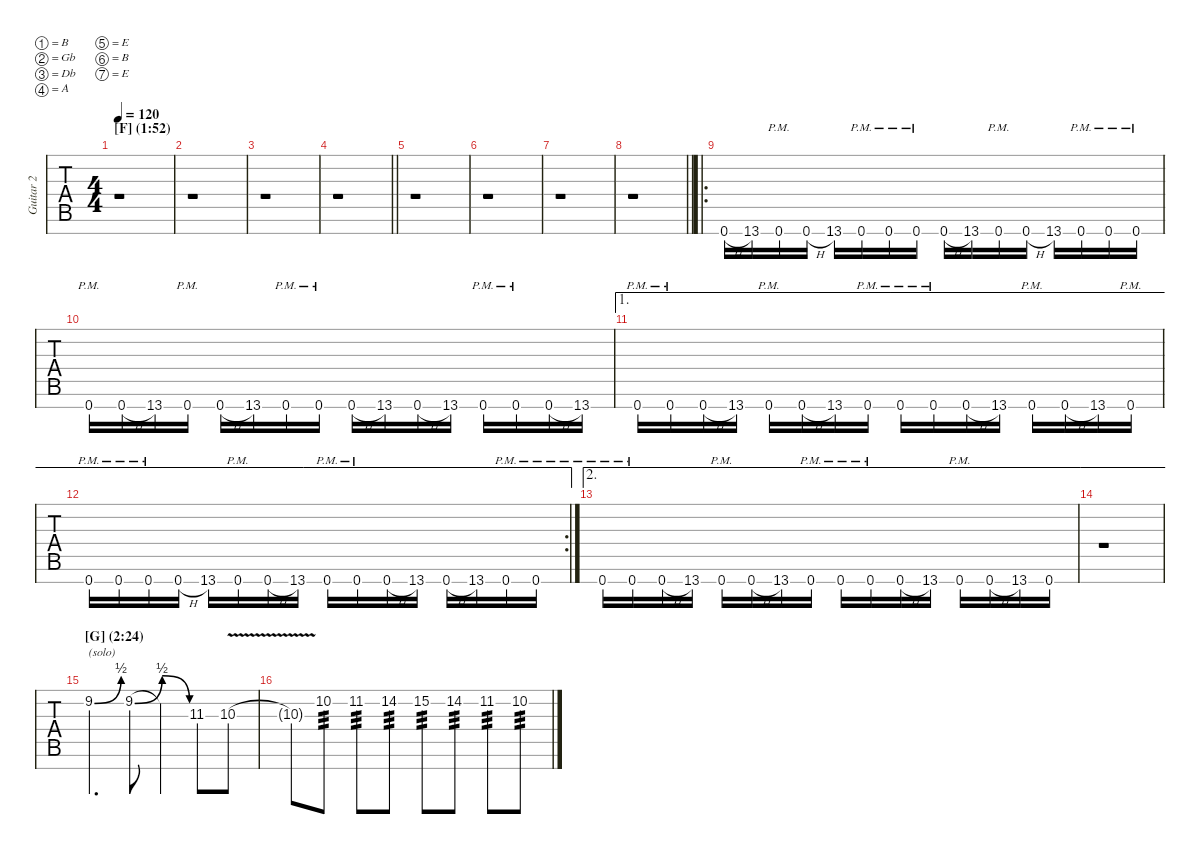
\defaultSystemsLayout 2
\hideDynamics
\bracketExtendMode nobrackets
\multiTrackTrackNamePolicy allsystems
\firstSystemTrackNameMode fullname
\otherSystemsTrackNameMode fullname
\otherSystemsTrackNameOrientation horizontal
\track ("Guitar 2" "Gtr. 2") {instrument overdrivenguitar}
\staff {tabs}
\tuning (B3 Gb3 Db3 A2 E2 B1 E1)
\ts (4 4)
\section ("" "[F] (1:52)")
\scale
0.988082
\tempo 120
\accidentals auto
\clef g2
\ottava regular
\simile none
\ks c
r.1{dy mf} |
\scale
0.988082 r.1 |
\scale
0.988082 r.1 |
\scale
1.0226
\barLineRight lightlight
r.1 |
\scale
0.988082 r.1 |
\scale
0.988082 r.1 |
\scale
0.988082 r.1 |
\scale
1.0226
\barLineRight lightlight
r.1 |
\ro
\scale
1.0003 0.7{h}.16{dy p} 13.7.16 0.7{pm}.16 0.7{h}.16 13.7.16 0.7{pm}.16 0.7{pm}.16 0.7{pm}.16 0.7{h}.16 13.7.16 0.7{pm}.16 0.7{h}.16 13.7.16 0.7{pm}.16 0.7{pm}.16 0.7{pm}.16 |
\scale
0.999699 0.7{pm}.16 0.7{h}.16 13.7.16 0.7{pm}.16 0.7{h}.16 13.7.16 0.7{pm}.16 0.7{pm}.16 0.7{h}.16 13.7.16 0.7{h}.16 13.7.16 0.7{pm}.16 0.7{pm}.16 0.7{h}.16 13.7.16 |
\ae 1
\scale
1.00077 0.7{pm}.16 0.7{pm}.16 0.7{h}.16 13.7.16 0.7{pm}.16 0.7{h}.16 13.7.16 0.7{pm}.16 0.7{pm}.16 0.7{pm}.16 0.7{h}.16 13.7.16 0.7{pm}.16 0.7{h}.16 13.7.16 0.7{pm}.16 |
\ae 1
\rc 2
\scale
0.999233 0.7{pm}.16 0.7{pm}.16 0.7{pm}.16 0.7{h}.16 13.7.16 0.7{pm}.16 0.7{h}.16 13.7.16 0.7{pm}.16 0.7{pm}.16 0.7{h}.16 13.7.16 0.7{h}.16 13.7.16 0.7{pm}.16 0.7{pm}.16 |
\ae 2
\scale
1.0002 0.7{pm}.16 0.7{pm}.16 0.7{h}.16 13.7.16 0.7{pm}.16 0.7{h}.16 13.7.16 0.7{pm}.16 0.7{pm}.16 0.7{pm}.16 0.7{h}.16 13.7.16 0.7{pm}.16 0.7{h}.16 13.7.16 0.7.16 |
\ae 2
\scale
0.999798 r.1 |
\section ("" "[G] (2:24)")
\scale
1.00135 9.2{be (bend 0 0 59.4 2) acc #}.4{d txt "(solo)" dy mf instrument overdrivenguitar} 9.2{be (bendrelease 0 0 9.6 2 20.4 2 41.4 0) acc #}.8 9.2{t acc #}.4 11.3.8 10.3{v}.8 |
\scale
0.998654 10.3{v t}.8 10.2.8{tp 3} 11.2.8{tp 3} 14.2{acc #}.8{tp 3} 15.2.8{tp 3} 14.2{acc #}.8{tp 3} 11.2.8{tp 3} 10.2.8{tp 3}
